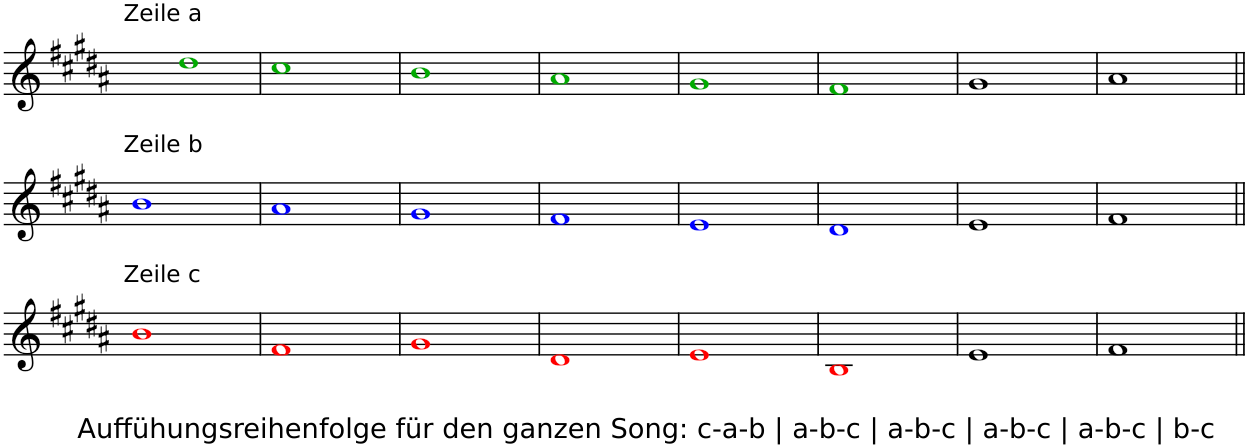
**kern
*part1
*staff1
*I"Piano
*I'Pno
*clefG2
*k[f#c#g#d#a#]
*M4/4
*met(c)
=1
!LO:TX:a:t=Zeile a
1dd#i
=2
1cc#i
=3
1bi
=4
1a#i
=5
1g#i
=6
1f#i
=7
1g#
=8
1a#
!!LO:LB:g=z
=9||
!LO:TX:a:t=Zeile b
1bj
=10
1a#j
=11
1g#j
=12
1f#j
=13
1ej
=14
1d#j
=15
1e
=16
1f#
!!LO:LB:g=z
=17||
!LO:TX:a:t=Zeile c
!LO:TX:b:t=Auffühungsreihenfolge für den ganzen Song&colon; c-a-b | a-b-c | a-b-c | a-b-c | a-b-c | b-c
1bZ
=18
1f#Z
=19
1g#Z
=20
1d#Z
=21
1eZ
=22
1BZ
=23
1e
=24
1f#
=||
*-
